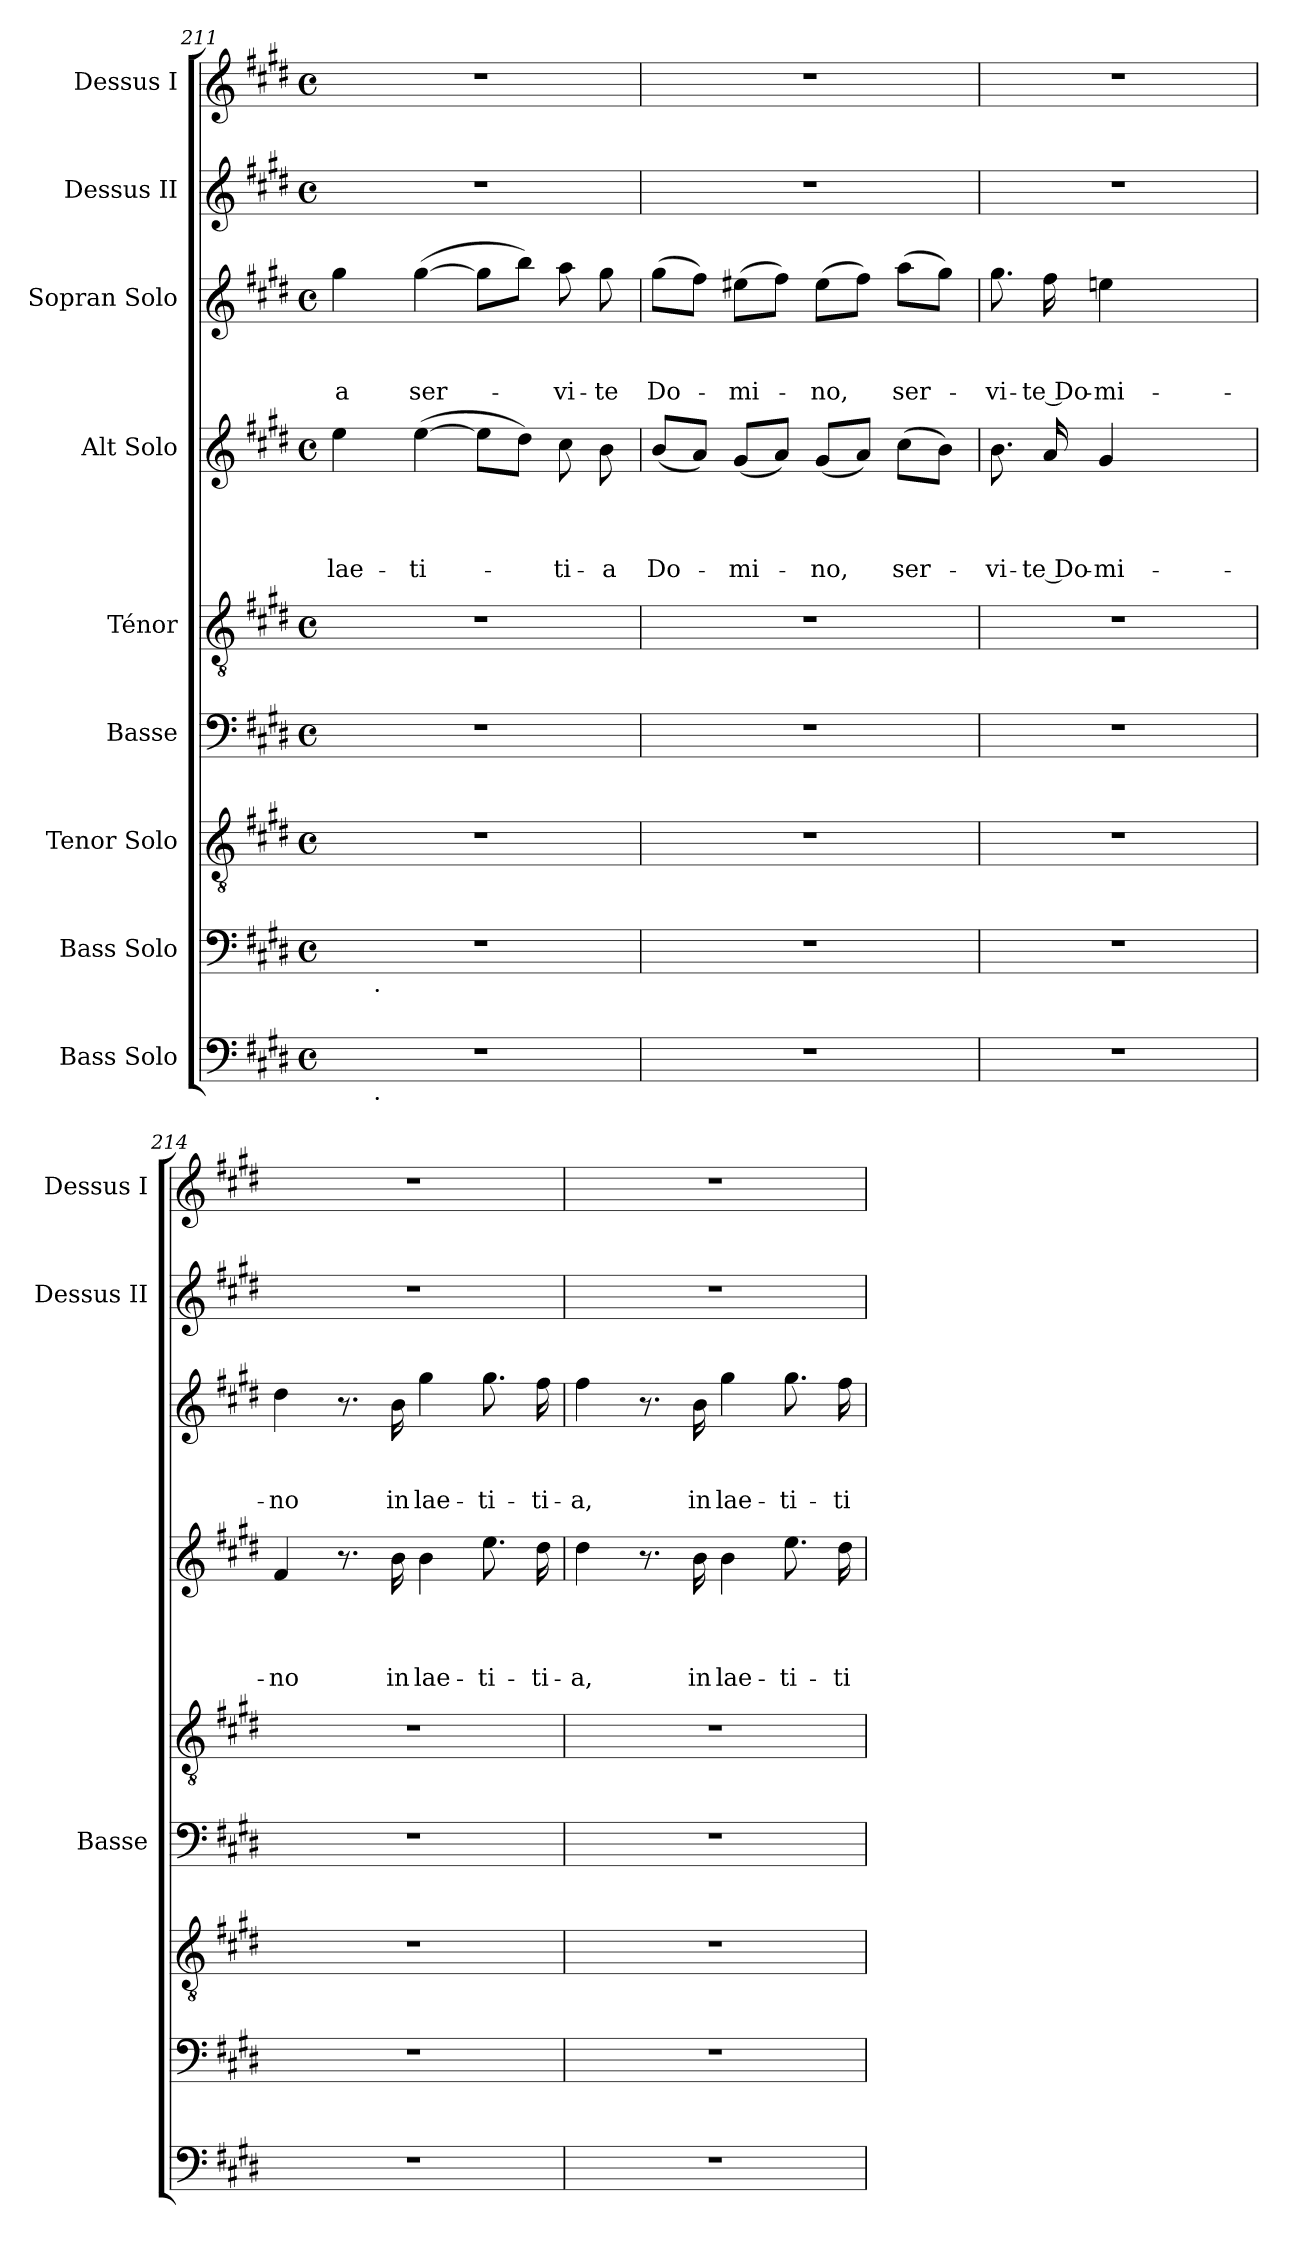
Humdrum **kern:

**kern	**kern	**kern	**kern	**kern	**kern	**text	**text	**text	**text	**kern	**text	**text	**text	**kern	**kern
*part9	*part8	*part7	*part6	*part5	*part4	*part4	*part4	*part4	*part4	*part3	*part3	*part3	*part3	*part2	*part1
*staff9	*staff8	*staff7	*staff6	*staff5	*staff4	*staff4	*staff4	*staff4	*staff4	*staff3	*staff3	*staff3	*staff3	*staff2	*staff1
*I"Bass Solo	*I"Bass Solo	*I"Tenor Solo	*I"Basse	*I"Ténor	*I"Alt Solo	*	*	*	*	*I"Sopran Solo	*	*	*	*I"Dessus II	*I"Dessus I
*	*	*	*I'Basse	*	*	*	*	*	*	*	*	*	*	*I'Dessus II	*I'Dessus I
!!LO:LB:g=z
*clefF4	*clefF4	*clefGv2	*clefF4	*clefGv2	*clefG2	*	*	*	*	*clefG2	*	*	*	*clefG2	*clefG2
*ITrd7c12	*	*	*	*	*	*	*	*	*	*	*	*	*	*	*
*k[f#c#g#d#]	*k[f#c#g#d#]	*k[f#c#g#d#]	*k[f#c#g#d#]	*k[f#c#g#d#]	*k[f#c#g#d#]	*	*	*	*	*k[f#c#g#d#]	*	*	*	*k[f#c#g#d#]	*k[f#c#g#d#]
*E:	*E:	*E:	*E:	*E:	*E:	*	*	*	*	*E:	*	*	*	*E:	*E:
*M4/4	*M4/4	*M4/4	*M4/4	*M4/4	*M4/4	*	*	*	*	*M4/4	*	*	*	*M4/4	*M4/4
*met(c)	*met(c)	*met(c)	*met(c)	*met(c)	*met(c)	*	*	*	*	*met(c)	*	*	*	*met(c)	*met(c)
=211	=211	=211	=211	=211	=211	=211	=211	=211	=211	=211	=211	=211	=211	=211	=211
!	!	!	!	!	!	!	!	!	!LO:LY:b	!	!	!	!LO:LY:b	!	!
*^	*^	*	*	*	*	*	*	*	*	*	*	*	*	*	*
1r	8ryy	1r	8ryy	1r	1r	1r	4ee\	.	.	.	lae-	4gg#\	.	.	-a	1r	1r
!	!	!	!LO:TX:b:t=.	!	!	!	!	!	!	!	!	!	!	!	!	!	!
!	!LO:TX:b:t=.	!	!	!	!	!	!	!	!	!	!	!	!	!	!	!	!
.	2..ryy	.	2..ryy	.	.	.	.	.	.	.	.	.	.	.	.	.	.
!	!	!	!	!	!	!	!	!	!	!	!LO:LY:b	!	!	!	!LO:LY:b	!	!
.	.	.	.	.	.	.	(>[>4ee\	.	.	.	-ti-	(>[>4gg#\	.	.	ser-	.	.
.	.	.	.	.	.	.	8ee\L]	.	.	.	.	8gg#\L]	.	.	.	.	.
.	.	.	.	.	.	.	8dd#\J)	.	.	.	.	8bb\J)	.	.	.	.	.
!	!	!	!	!	!	!	!	!	!	!	!LO:LY:b	!	!	!	!LO:LY:b	!	!
.	.	.	.	.	.	.	8cc#\	.	.	.	-ti-	8aa\	.	.	-vi-	.	.
!	!	!	!	!	!	!	!	!	!	!	!LO:LY:b	!	!	!	!LO:LY:b	!	!
.	.	.	.	.	.	.	8b\	.	.	.	-a	8gg#\	.	.	-te	.	.
=212	=212	=212	=212	=212	=212	=212	=212	=212	=212	=212	=212	=212	=212	=212	=212	=212	=212
!	!	!	!	!	!	!	!	!	!	!	!LO:LY:b	!	!	!	!LO:LY:b	!	!
*v	*v	*	*	*	*	*	*	*	*	*	*	*	*	*	*	*	*
*	*v	*v	*	*	*	*	*	*	*	*	*	*	*	*	*	*
1r	1r	1r	1r	1r	(<8b/L	.	.	.	Do-	(>8gg#\L	.	.	Do-	1r	1r
.	.	.	.	.	8a/J)	.	.	.	.	8ff#\J)	.	.	.	.	.
!	!	!	!	!	!	!	!	!	!LO:LY:b	!	!	!	!LO:LY:b	!	!
.	.	.	.	.	(<8g#/L	.	.	.	-mi-	(>8ee#X\L	.	.	-mi-	.	.
.	.	.	.	.	8a/J)	.	.	.	.	8ff#\J)	.	.	.	.	.
!	!	!	!	!	!	!	!	!	!LO:LY:b	!	!	!	!LO:LY:b	!	!
.	.	.	.	.	(<8g#/L	.	.	.	-no,	(>8ee#\L	.	.	-no,	.	.
.	.	.	.	.	8a/J)	.	.	.	.	8ff#\J)	.	.	.	.	.
!	!	!	!	!	!	!	!	!	!LO:LY:b	!	!	!	!LO:LY:b	!	!
.	.	.	.	.	(<8cc#\L	.	.	.	ser-	(>8aa\L	.	.	ser-	.	.
.	.	.	.	.	8b\J)	.	.	.	.	8gg#\J)	.	.	.	.	.
=213	=213	=213	=213	=213	=213	=213	=213	=213	=213	=213	=213	=213	=213	=213	=213
!LO:N:vis=1	!LO:N:vis=1	!LO:N:vis=1	!	!LO:N:vis=1	!	!	!	!	!LO:LY:b	!	!	!	!LO:LY:b	!	!
1r	1r	1r	1r	1r	8.b\	.	.	.	-vi-	8.gg#\	.	.	-vi-	1r	1r
!	!	!	!	!	!	!	!	!	!LO:LY:b	!	!	!	!LO:LY:b	!	!
.	.	.	.	.	16a/	.	.	.	-te Do-	16ff#\	.	.	-te Do-	.	.
!	!	!	!	!	!	!	!	!	!LO:LY:b	!	!	!	!LO:LY:b	!	!
.	.	.	.	.	4g#/	.	.	.	-mi-	4een\	.	.	-mi-	.	.
.	.	.	.	.	2ryy	.	.	.	.	2ryy	.	.	.	.	.
=214	=214	=214	=214	=214	=214	=214	=214	=214	=214	=214	=214	=214	=214	=214	=214
!	!	!	!	!	!	!	!	!	!LO:LY:b	!	!	!	!LO:LY:b	!	!
1r	1r	1r	1r	1r	4f#/	.	.	.	-no	4dd#\	.	.	-no	1r	1r
.	.	.	.	.	8.r	.	.	.	.	8.r	.	.	.	.	.
!	!	!	!	!	!	!	!	!	!LO:LY:b	!	!	!	!LO:LY:b	!	!
.	.	.	.	.	16b\	.	.	.	in	16b\	.	.	in	.	.
!	!	!	!	!	!	!	!	!	!LO:LY:b	!	!	!	!LO:LY:b	!	!
.	.	.	.	.	4b\	.	.	.	lae-	4gg#\	.	.	lae-	.	.
!	!	!	!	!	!	!	!	!	!LO:LY:b	!	!	!	!LO:LY:b	!	!
.	.	.	.	.	8.ee\	.	.	.	-ti-	8.gg#\	.	.	-ti-	.	.
!	!	!	!	!	!	!	!	!	!LO:LY:b	!	!	!	!LO:LY:b	!	!
.	.	.	.	.	16dd#\	.	.	.	-ti-	16ff#\	.	.	-ti-	.	.
=215	=215	=215	=215	=215	=215	=215	=215	=215	=215	=215	=215	=215	=215	=215	=215
!	!	!	!	!	!	!	!	!	!LO:LY:b	!	!	!	!LO:LY:b	!	!
1r	1r	1r	1r	1r	4dd#\	.	.	.	-a,	4ff#\	.	.	-a,	1r	1r
.	.	.	.	.	8.r	.	.	.	.	8.r	.	.	.	.	.
!	!	!	!	!	!	!	!	!	!LO:LY:b	!	!	!	!LO:LY:b	!	!
.	.	.	.	.	16b\	.	.	.	in	16b\	.	.	in	.	.
!	!	!	!	!	!	!	!	!	!LO:LY:b	!	!	!	!LO:LY:b	!	!
.	.	.	.	.	4b\	.	.	.	lae-	4gg#\	.	.	lae-	.	.
!	!	!	!	!	!	!	!	!	!LO:LY:b	!	!	!	!LO:LY:b	!	!
.	.	.	.	.	8.ee\	.	.	.	-ti-	8.gg#\	.	.	-ti-	.	.
!	!	!	!	!	!	!	!	!	!LO:LY:b	!	!	!	!LO:LY:b	!	!
.	.	.	.	.	16dd#\	.	.	.	-ti-	16ff#\	.	.	-ti-	.	.
=	=	=	=	=	=	=	=	=	=	=	=	=	=	=	=
*-	*-	*-	*-	*-	*-	*-	*-	*-	*-	*-	*-	*-	*-	*-	*-
